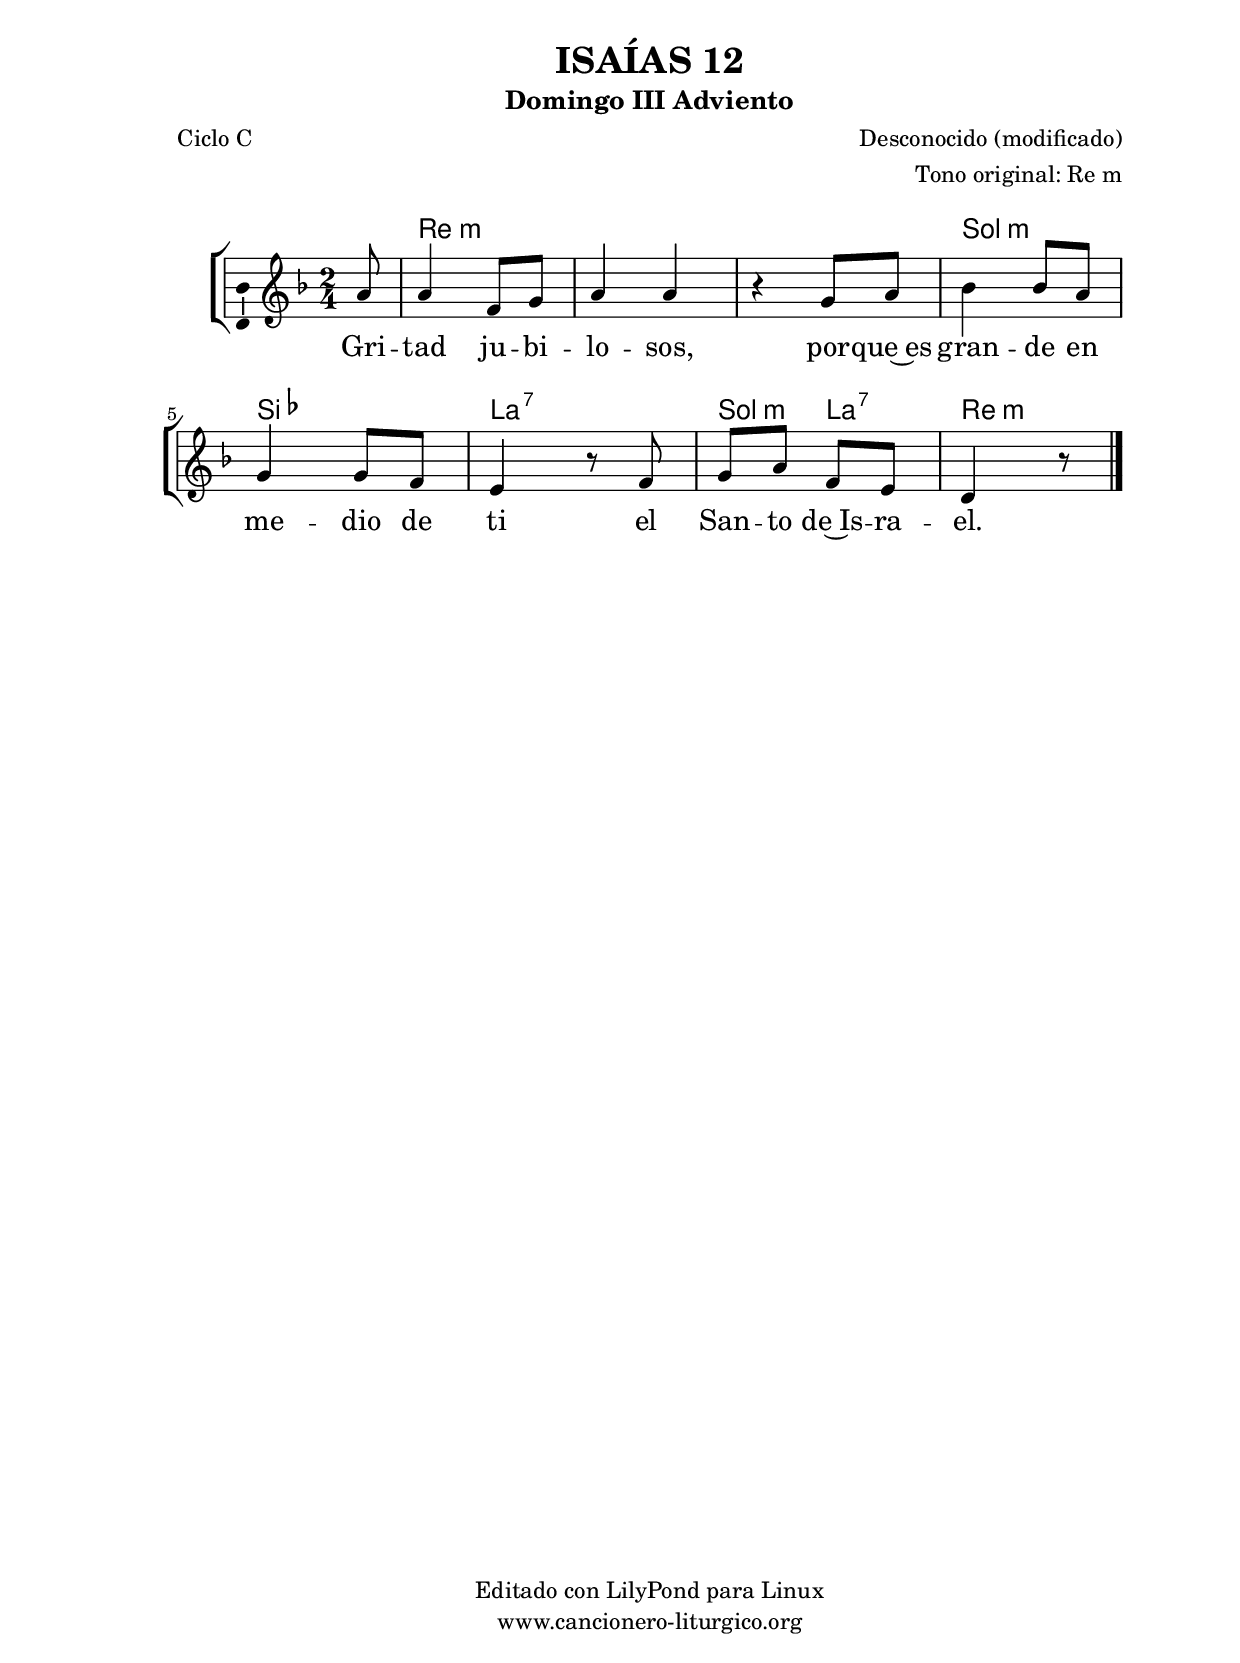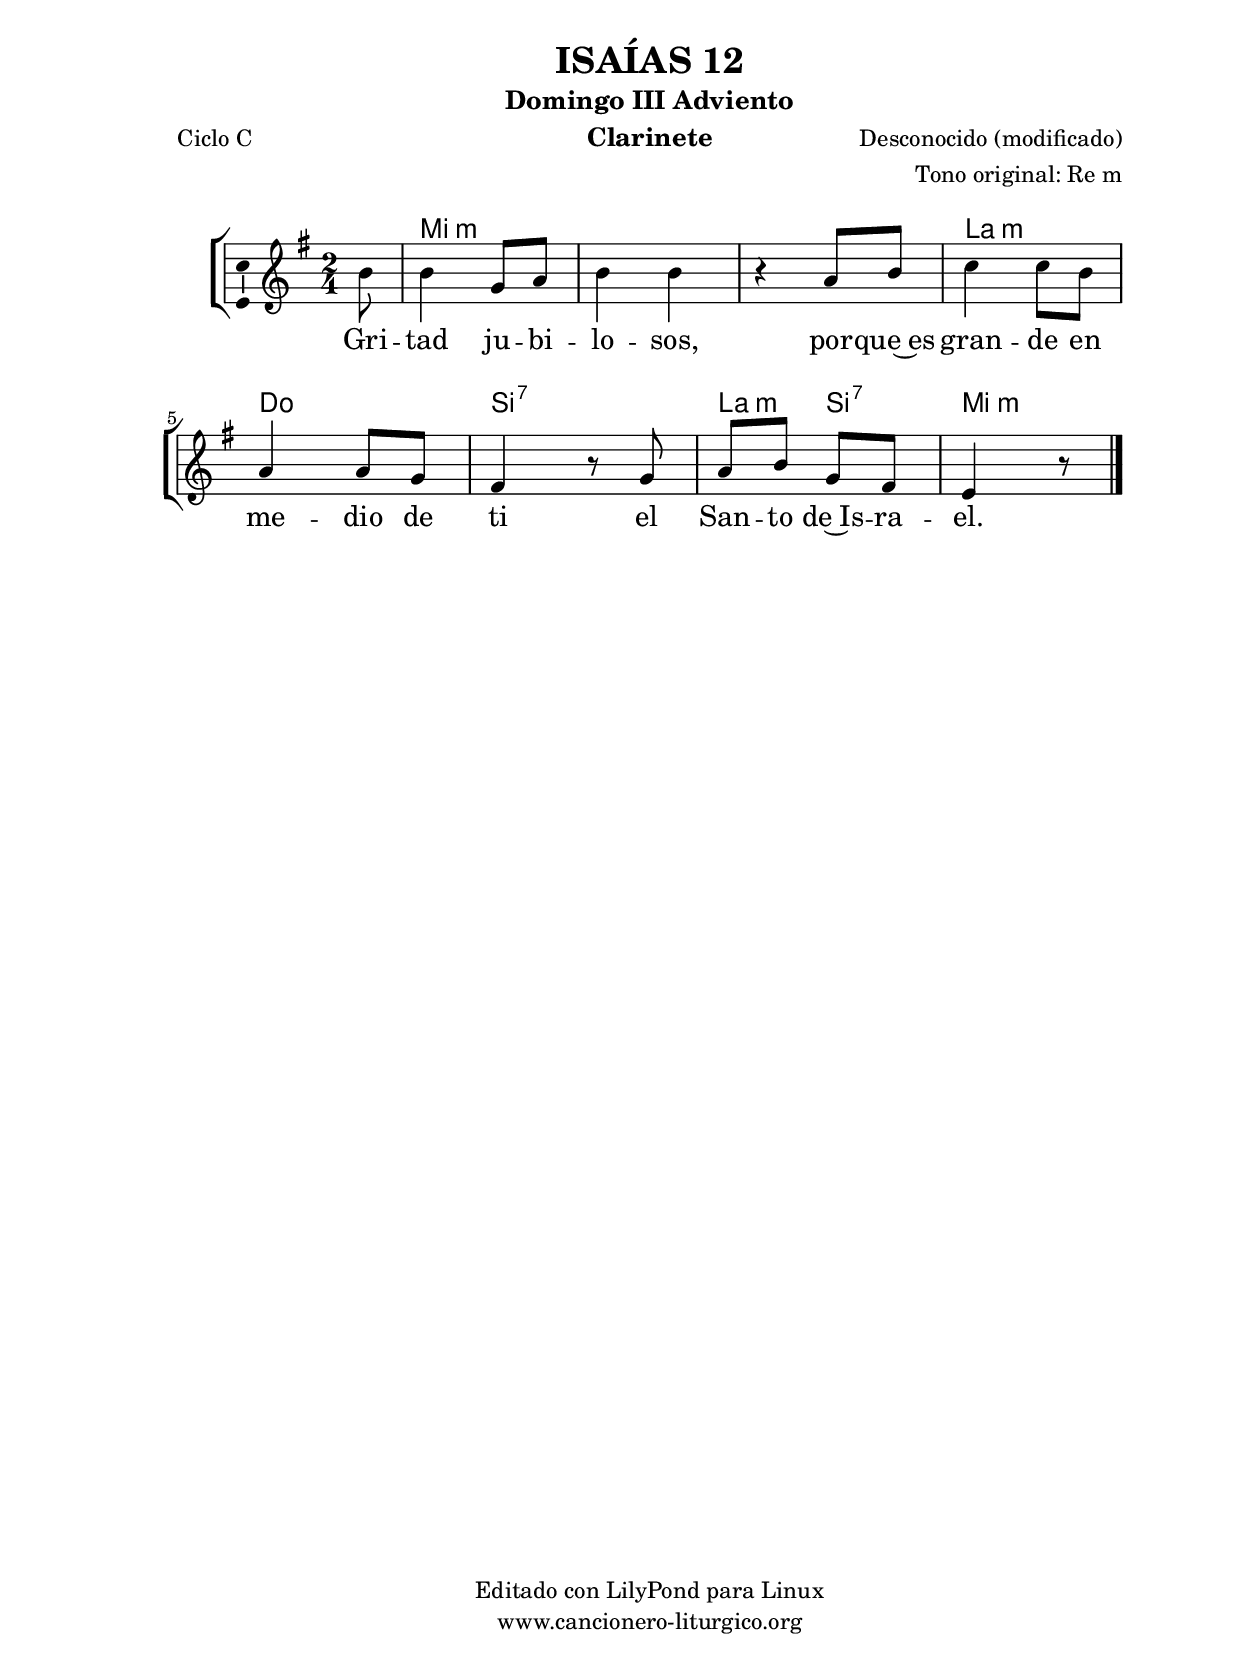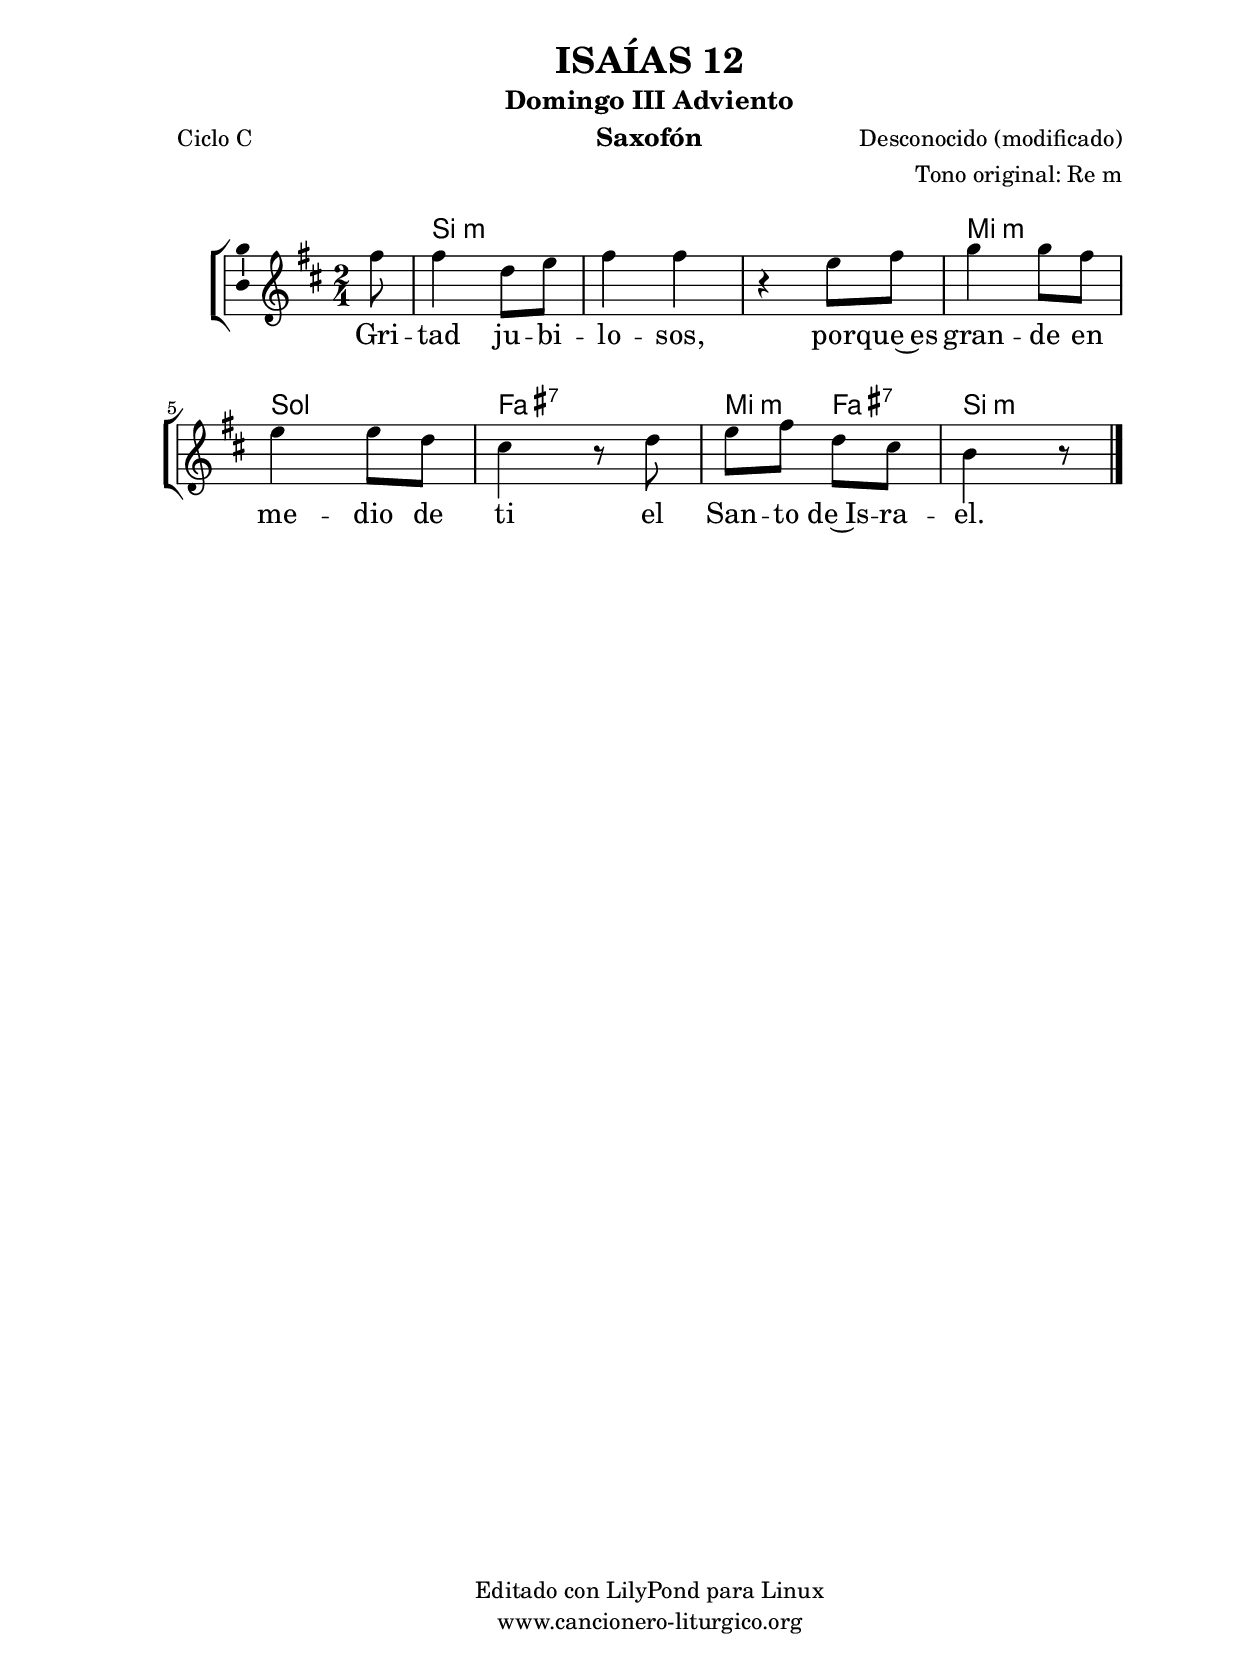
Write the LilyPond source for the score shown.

%
%para convertir .midi en .wav:
%timidity filename.midi -Ow -o finename.wav
%
%
%Para convertir de .wav a .mp3:
%lame -h -m j filename.wav
%
%
%para escuchar el midi:
%timidity nombrefichero.midi
%


%versión de lilypond para la que se ha escrito esta partitura:
\version "2.16.0"

	%Tamaño papel
	#(set-default-paper-size "a4")
	%Tamaño partitura
	#(set-global-staff-size 20)
	%No responde al pulsar sobre una nota
	#(ly:set-option 'point-and-click #f)

%parámetros del encabezamiento:
\header {
	title = "ISAÍAS 12"
	subtitle = "Domingo III Adviento"
	composer = "Desconocido (modificado)"
	poet = "Ciclo C"
	meter = ""
	arranger = "Tono original: Re m"
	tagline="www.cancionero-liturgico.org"
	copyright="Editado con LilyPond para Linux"
	tiempo = "Adviento"
	usos = "Salmo"
	letra = "Gritad jubilosos, porque es grande en medio de ti el Santo de Israel."
	}

%parámetros asociados al papel:
\paper  {
	oddHeaderMarkup = \markup {\fill-line { \on-the-fly #not-first-page \fromproperty #'header:title \on-the-fly #not-first-page \fromproperty #'header:composer }}
	evenHeaderMarkup = \markup {\fill-line { \fromproperty #'header:composer \fromproperty #'header:title }}
	#(set-paper-size "a4")
	print-page-number = ##f
	first-page-number = 1
	print-first-page-number = ##f
%	head-separation = 3.0 \cm
	top-margin = 2.0 \cm
	bottom-margin = 0.5\cm
%%%	bottom-margin = -1.0\cm
	left-margin = 3.0 \cm
	line-width = 16.0 \cm 
	indent = 8\mm
	interscoreline = 2.\mm
	between-system-space = 15\mm
%	para que las partituras no llenen la hoja:
	ragged-bottom = ##t
%	idem para la última hoja:
	ragged-last-bottom = ##f
%	para que las partituras llenen el ancho del papel:
	ragged-last = ##f
	after-title-space = 2.5 \cm
%page-count=1
%system-count=8

	%Flexible Vertical Spacing
%	markup-markup-spacing =
%	#'((basic-distance . 15) (minimum-distance . 15) (padding . 3))
	markup-system-spacing =
	#'((basic-distance . 15) (minimum-distance . 15) (padding . 3))
	system-system-spacing =
	#'((basic-distance . 15) (minimum-distance . 15) (padding . 3))
	score-system-spacing =
	#'((basic-distance . 15) (minimum-distance . 15) (padding . 5))
%	top-system-spacing = % header
%	#'((basic-distance . 8) (minimum-distance . 0) (padding . 3))
%	top-markup-spacing =
%	#'((basic-distance . 20) (minimum-distance . 20) (padding . 3))
	last-bottom-spacing = % footer
	#'((basic-distance . 5) (minimum-distance . 5) (padding . 3))
%	score-markup-spacing =
%	#'((basic-distance . 16) (minimum-distance . 13) (padding . 3))

	}


%parámetros que afectan a toda la partitura:
global =  {
	%clave de sol (G):
	\clef G
	%armadura:
%	\transpose a g
	\key d \minor
	\tempo 4=100
	\set Score.tempoHideNote = ##t
	}


acordes = {
	\italianChords
	\chordmode {
%	\transpose a g
{
s8
d2:m d:m d:m g:m bes a:7 g4:m a:7 d4.:m
	}
	}
}


melodia = 
%	\transpose a g
{
	\relative c''{
	\time 2/4

\partial8
a8
a4 f8 g
a4 a
r4 g8 a
bes4 bes8 a
g4 g8 f
e4 r8 f8
g8 a f e
d4 r8

	\bar "|."
	}
	}


texto = \lyricmode {
Gri -- tad ju -- bi -- lo -- sos, por -- que~es gran -- de en me -- dio de ti el San -- to de~Is -- ra -- el.
	}


acordesStaff = \context ChordNames = acordesStaff <<
	\set chordChanges = ##t
	\acordes
	>>


vozStaff = \context Voice = vozStaff
\with {\consists "Ambitus_engraver"}
<<
%	\set Staff.instrumentName = ""
%	\set Staff.shortInstrumentName = ""
%	\set Staff.midiInstrument = #"clarinet"
%	\set Staff.midiInstrument = #"cello"
%	\set Staff.midiInstrument = #"flute"
	\set Staff.midiInstrument = #"electric guitar (jazz)"
%	\set Staff.midiInstrument = #"english horn"
%	\set Staff.midiInstrument = #"violin"
%	\set Staff.midiInstrument = #"glockenspiel"
	\set Staff.midiMinimumVolume = #0.7
	\set Staff.midiMaximumVolume = #0.9
	\global
	\melodia
	>>


textoStaff = \context Lyrics = textoStaff <<
	\lyricsto vozStaff \texto
	>>

\book {
	\score {
		\context ChoirStaff {
			\override StaffGroup.SystemStartBracket #'collapse-height = #1
			\override Score.SystemStartBar #'collapse-height = #1
			<<
			\acordesStaff
			\vozStaff
			\textoStaff
			>>
			}
		\layout {
	    		\context {
				\Lyrics
				\override LyricText #'font-size = #2
				}
	   		 \context {
				\Score
				%fontSize = #3
				\override StaffSymbol #'staff-space = #(magstep +3)
				%\override Beam #'thickness = #0.55
				%\override SpacingSpanner #'spacing-increment = #1.0
				%\override Slur #'height-limit = #1.5
				}
			}
		}
	\score {
		\unfoldRepeats
		\context ChoirStaff {
			<<
			\acordesStaff
			\vozStaff
			>>
			}
		\midi {
	  		\context {
	  			\Score
				tempoWholesPerMinute = #(ly:make-moment 70 4)
				}
			}
		}
	}

%Partitura para clarinete
#(define output-suffix "C")
\book {
	\header{
		instrument = "Clarinete"
		}
	\score {
		\context ChoirStaff {
			\override StaffGroup.SystemStartBracket #'collapse-height = #1
			\override Score.SystemStartBar #'collapse-height = #1
\transpose c d
			<<
			\acordesStaff
			\vozStaff
			\textoStaff
			>>
			}
		\layout {
	    		\context {
				\Lyrics
				\override LyricText #'font-size = #2
				}
	   		 \context {
				\Score
				%fontSize = #3
				\override StaffSymbol #'staff-space = #(magstep +3)
				%\override Beam #'thickness = #0.55
				%\override SpacingSpanner #'spacing-increment = #1.0
				%\override Slur #'height-limit = #1.5
				}
			}
		}
	}

%Partitura para saxofón
#(define output-suffix "S")
\book {
	\header{
		instrument = "Saxofón"
		}
	\score {
		\context ChoirStaff {
			\override StaffGroup.SystemStartBracket #'collapse-height = #1
			\override Score.SystemStartBar #'collapse-height = #1
\transpose c a
			<<
			\acordesStaff
			\vozStaff
			\textoStaff
			>>
			}
		\layout {
	    		\context {
				\Lyrics
				\override LyricText #'font-size = #2
				}
	   		 \context {
				\Score
				%fontSize = #3
				\override StaffSymbol #'staff-space = #(magstep +3)
				%\override Beam #'thickness = #0.55
				%\override SpacingSpanner #'spacing-increment = #1.0
				%\override Slur #'height-limit = #1.5
				}
			}
		}
	}

